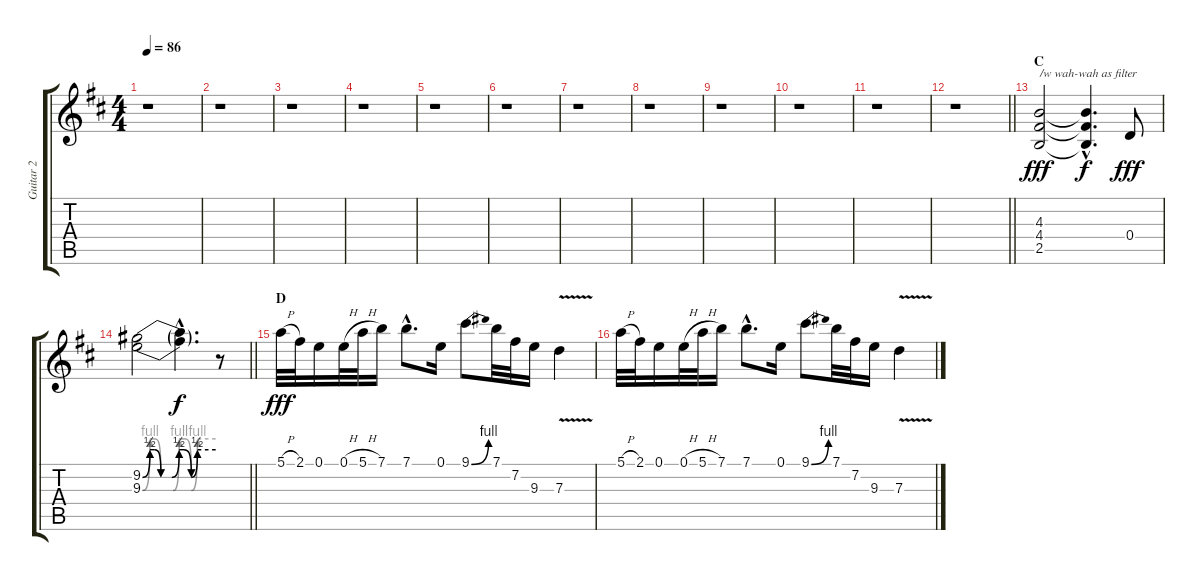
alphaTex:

\track ("Guitar 2" "Guitar 2") {instrument overdrivenguitar}
\staff {score tabs}
\tuning (E4 B3 G3 D3 A2 E2) {hide}
\ts (4 4)
\tempo 86
\clef g2
\ks d
r.1{dy fff} |
r.1 |
r.1 |
r.1 |
r.1 |
r.1 |
r.1 |
r.1 |
r.1 |
r.1 |
r.1 |
\barLineRight lightlight
r.1 |
\section ("" "C")
(4.3 4.4 2.5).2{txt "/w wah-wah as filter"} (4.3{hac t} 4.4{hac t} 2.5{hac t}).4{d dy f} 0.4.8{dy fff} |
\barLineRight lightlight
(9.2{be (custom 0 0 6 2 10 2 15 0 24 0 30 2 34 2 40 0 45 2 60 2)} 9.3{be (custom 0 0 6 4 10 4 15 0 25 0 30 4 35 4 40 0 45 4 60 4)}).2 (9.2{hac t} 9.3{hac t}).4{d dy f} r.8 |
\section ("" "D")
5.1{h}.32{dy fff} 2.1.32 0.1.16 0.1{h}.32 5.1{h}.32 7.1.16 7.1{hac}.8{d} 0.1.16 9.1{be (bend 0 0 60 4)}.8 7.1.32 7.2.32 9.3.16 7.3{v}.4 |
5.1{h}.32 2.1.32 0.1.16 0.1{h}.32 5.1{h}.32 7.1.16 7.1{hac}.8{d} 0.1.16 9.1{be (bend 0 0 60 4)}.8 7.1.32 7.2.32 9.3.16 7.3{v}.4
